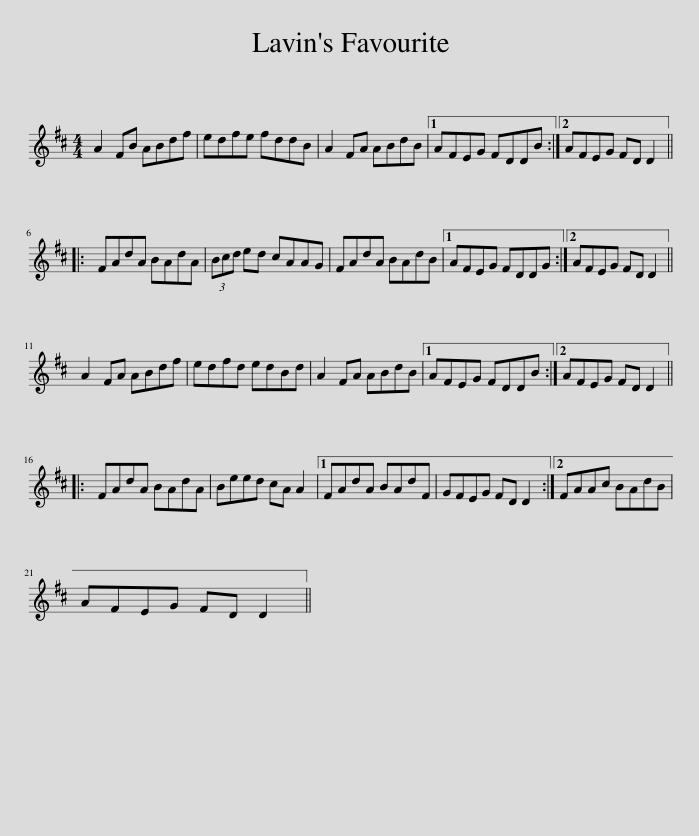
X:1
L:1/8
M:4/4
I:linebreak $
K:D
V:1 treble
V:1
 A2 FB ABdf | edfe fddB | A2 FA ABdB |1 AFEG FDDB :|2 AFEG FD D2 |:$ %5
 FAdA BAdA | (3Bcd ed cAAG | FAdA BAdB |1 AFEG FDDG :|2 AFEG FD D2 ||$ %10
 A2 FA ABdf | edfd edBd | A2 FA ABdB |1 AFEG FDDB :|2 AFEG FD D2 |:$ %15
 FAdA BAdA | Beed cA A2 |1 FAdA BAdF | GFEG FD D2 :|2 FAAc BAdB |$ %20
 AFEG FD D2 || %21
